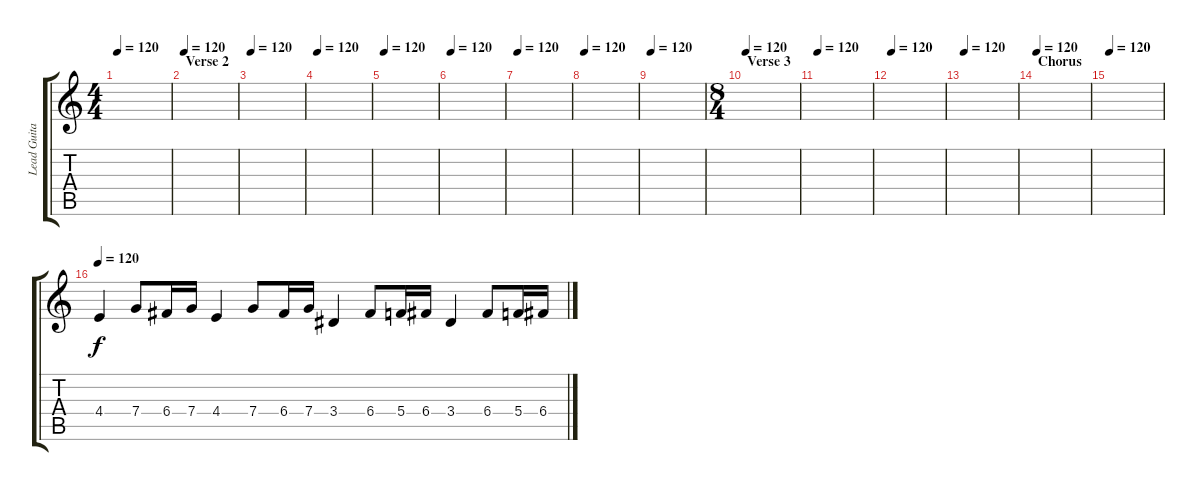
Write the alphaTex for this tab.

\track ("Lead Guitar 2" "Lead Guita") {instrument distortionguitar}
\staff {score tabs}
\tuning (D4 A3 F3 C3 G2 D2) {hide}
\ts (4 4)
\tempo 120
\clef g2
\ks c
|
\section ("" "Verse 2")
\tempo 120
|
\tempo 120
|
\tempo 120
|
\tempo 120
|
\tempo 120
|
\tempo 120
|
\tempo 120
|
\tempo 120
|
\ts (8 4)
\section ("" "Verse 3")
\tempo 120
|
\tempo 120
|
\tempo 120
|
\tempo 120
|
\section ("" "Chorus")
\tempo 120
|
\tempo 120
|
\tempo 120
4.4.4 7.4.8 6.4.16 7.4.16 4.4.4 7.4.8 6.4.16 7.4.16 3.4.4 6.4.8 5.4.16 6.4.16 3.4.4 6.4.8 5.4.16 6.4.16
